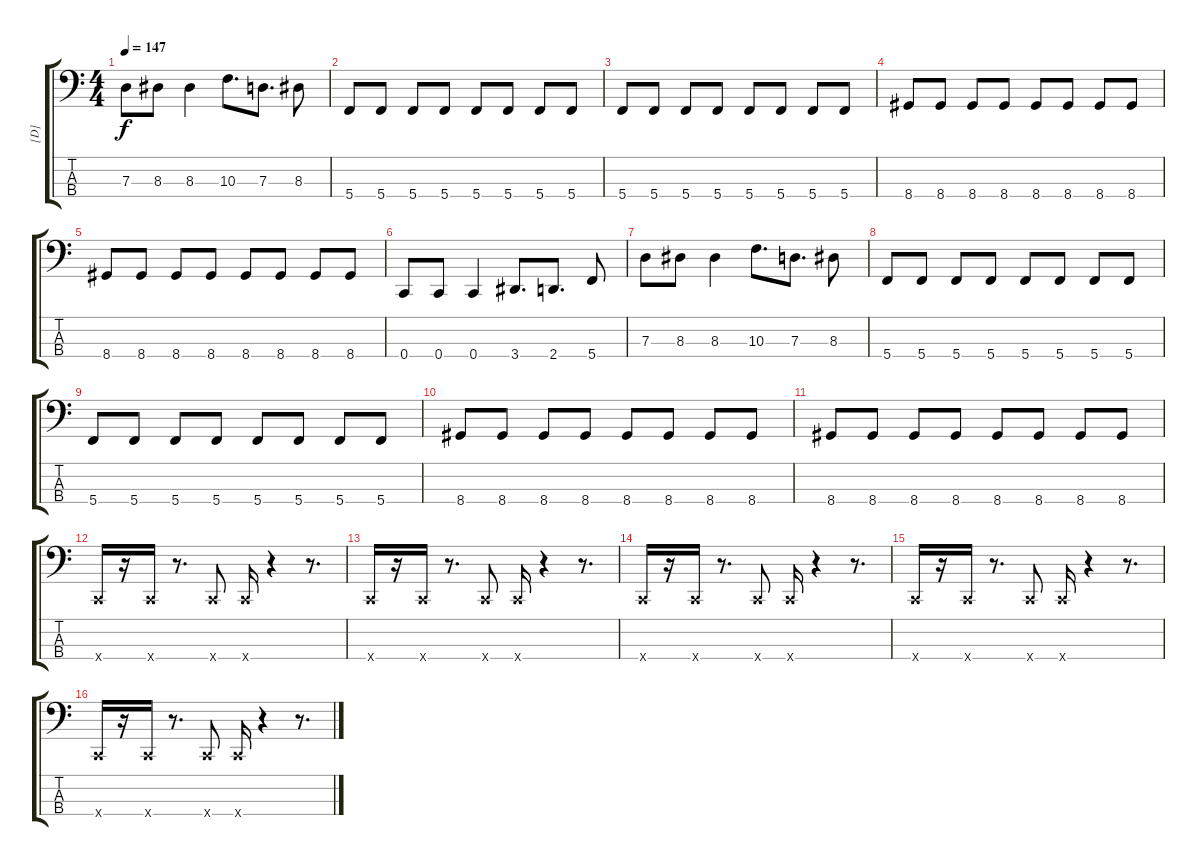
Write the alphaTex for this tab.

\track ("[D]" "[D]") {instrument electricbassfinger}
\staff {score tabs}
\tuning (F2 C2 G1 C1) {hide}
\ts (4 4)
\tempo 147
\clef f4
\ks c
7.3.8{dy f} 8.3.8 8.3.4 10.3.8{d} 7.3.8{d} 8.3.8 |
5.4.8 5.4.8 5.4.8 5.4.8 5.4.8 5.4.8 5.4.8 5.4.8 |
5.4.8 5.4.8 5.4.8 5.4.8 5.4.8 5.4.8 5.4.8 5.4.8 |
8.4.8 8.4.8 8.4.8 8.4.8 8.4.8 8.4.8 8.4.8 8.4.8 |
8.4.8 8.4.8 8.4.8 8.4.8 8.4.8 8.4.8 8.4.8 8.4.8 |
0.4.8 0.4.8 0.4.4 3.4.8{d} 2.4.8{d} 5.4.8 |
7.3.8 8.3.8 8.3.4 10.3.8{d} 7.3.8{d} 8.3.8 |
5.4.8 5.4.8 5.4.8 5.4.8 5.4.8 5.4.8 5.4.8 5.4.8 |
5.4.8 5.4.8 5.4.8 5.4.8 5.4.8 5.4.8 5.4.8 5.4.8 |
8.4.8 8.4.8 8.4.8 8.4.8 8.4.8 8.4.8 8.4.8 8.4.8 |
8.4.8 8.4.8 8.4.8 8.4.8 8.4.8 8.4.8 8.4.8 8.4.8 |
0.4{x}.16 r.16 0.4{x}.16 r.8{d} 0.4{x}.8 0.4{x}.16 r.4 r.8{d} |
0.4{x}.16 r.16 0.4{x}.16 r.8{d} 0.4{x}.8 0.4{x}.16 r.4 r.8{d} |
0.4{x}.16 r.16 0.4{x}.16 r.8{d} 0.4{x}.8 0.4{x}.16 r.4 r.8{d} |
0.4{x}.16 r.16 0.4{x}.16 r.8{d} 0.4{x}.8 0.4{x}.16 r.4 r.8{d} |
0.4{x}.16 r.16 0.4{x}.16 r.8{d} 0.4{x}.8 0.4{x}.16 r.4 r.8{d}
